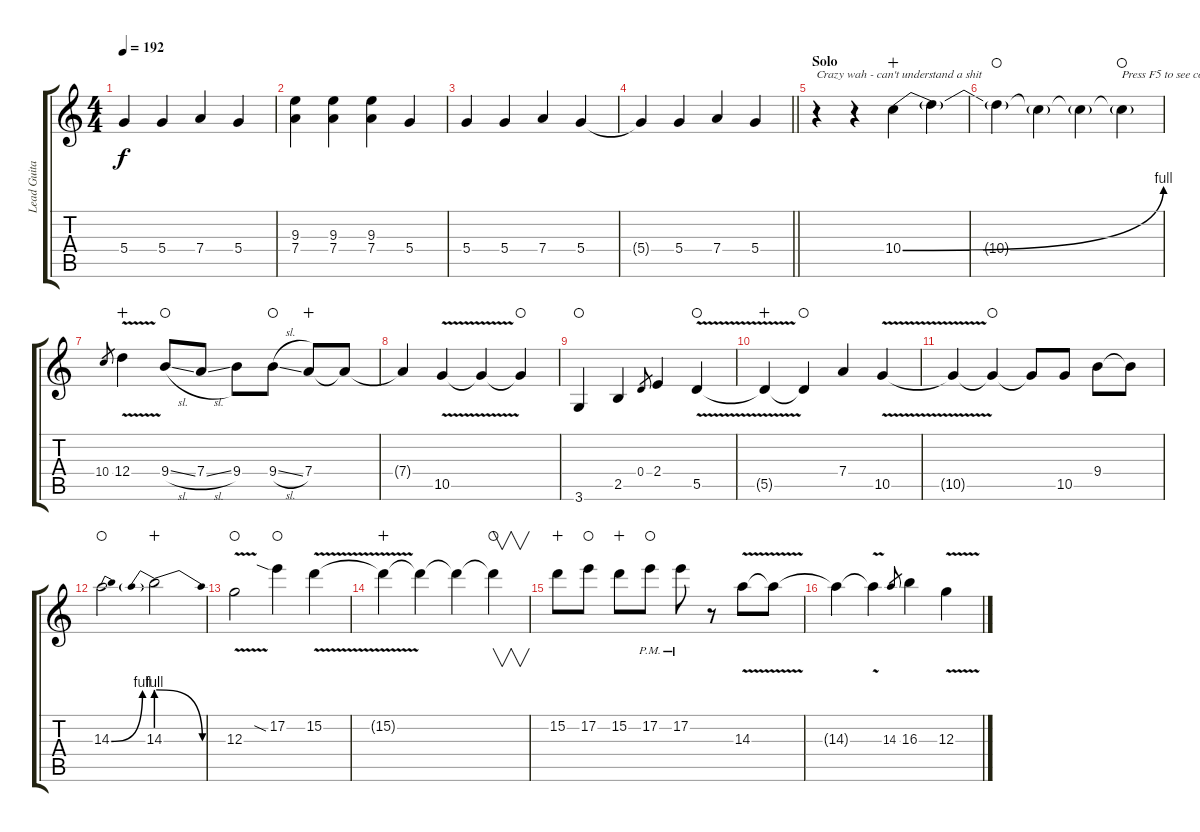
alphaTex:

\track ("Lead Guitar" "Lead Guita") {instrument overdrivenguitar}
\staff {score tabs}
\tuning (E4 B3 G3 D3 A2 E2) {hide}
\ts (4 4)
\tempo 192
\clef g2
\ks c
5.4{t}.4{dy f} 5.4.4 7.4.4 5.4.4 |
(9.3 7.4).4 (9.3 7.4).4 (9.3 7.4).4 5.4.4 |
5.4.4 5.4.4 7.4.4 5.4.4 |
\barLineRight lightlight
5.4{t}.4 5.4.4 7.4.4 5.4.4 |
\section ("" "Solo")
r.4{txt "Crazy wah - can't understand a shit" volume 12 balance 4 instrument distortionguitar} r.4 10.4{be (bend 0 0 60 4)}.4{wahc} 10.4{t}.4 |
10.4{t}.4{waho} 10.4{t}.4 10.4{t}.4 10.4{t}.4{txt "Press F5 to see comments" waho} |
10.4.8{gr} 12.4{v}.4{wahc} 9.4{sl}.8{waho} 7.4{sl}.8 9.4.8 9.4{sl}.8{waho} 7.4.8{wahc} 7.4{t}.8 |
7.4{t}.4 10.5{v}.4 10.5{t}.4 10.5{t}.4{waho} |
3.6.4{waho} 2.5.4 0.4.8{gr} 2.4.4 5.5{v}.4{waho} |
5.5{t}.4{wahc} 5.5{t}.4{waho} 7.4.4 10.5{v}.4 |
10.5{t}.4 10.5{t}.4{waho} 10.5{t}.8 10.5.8 9.4.8 9.4{t}.8 |
14.3{be (bend 0 0 60 4)}.2{waho} 14.3{be (prebendrelease 0 4 60 0)}.2{wahc} |
12.3{v}.2{waho} 17.2{sia}.4{waho} 15.2{v}.4 |
15.2{t}.4{wahc} 15.2{t}.4 15.2{t}.4 15.2{t}.4{v waho} |
15.2.8{wahc} 17.2.8{waho} 15.2.8{wahc} 17.2{pm}.8{waho} 17.2{pm}.8 r.8 14.3{v}.8 14.3{t}.8 |
14.3{t}.4 14.3{v t}.4 14.3.8{gr} 16.3.4 12.3{v}.4
